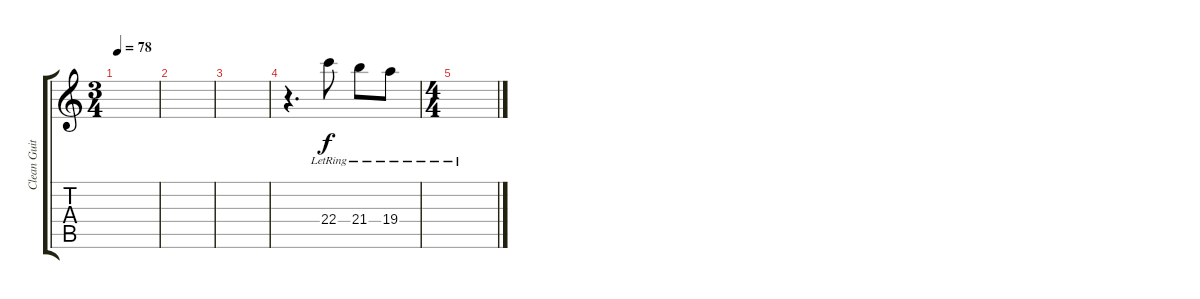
\track ("Clean Guitar 1" "Clean Guit") {instrument electricguitarjazz}
\staff {score tabs}
\tuning (E4 B3 G3 D3 A2 D2) {hide}
\ts (3 4)
\tempo 78
\clef g2
\ks c
|
|
|
r.4{d} 22.4{lr}.8 21.4{lr}.8 19.4{lr}.8 |
\ts (4 4)
